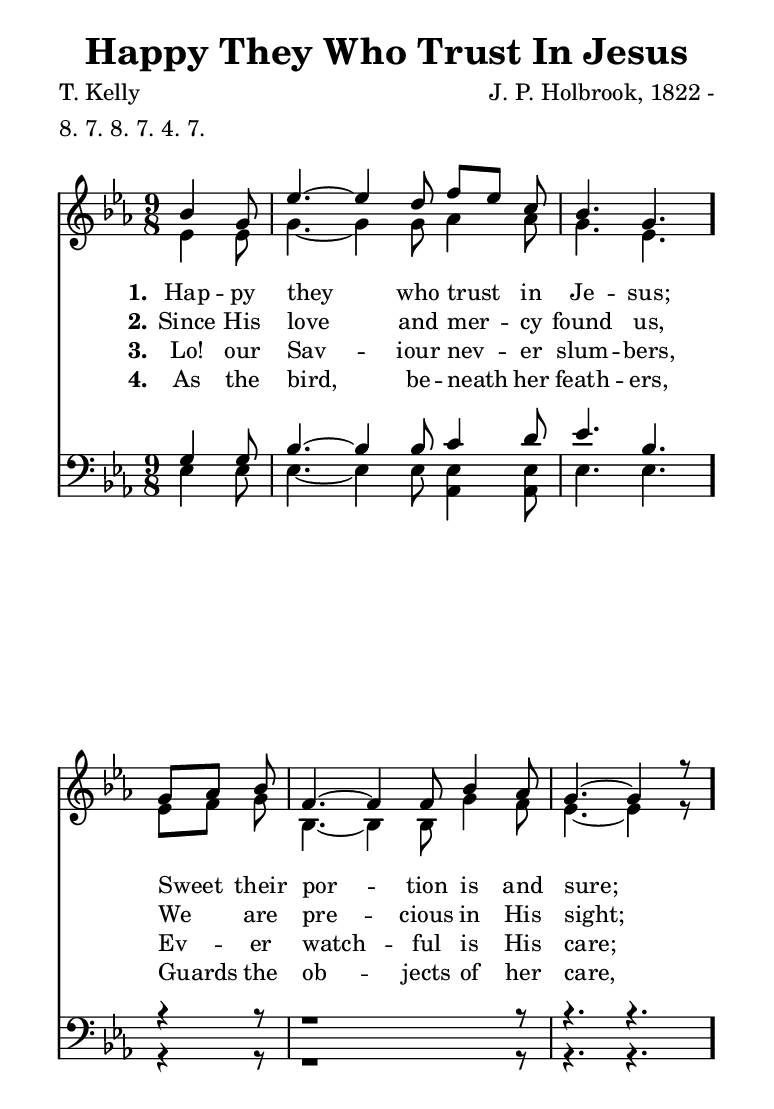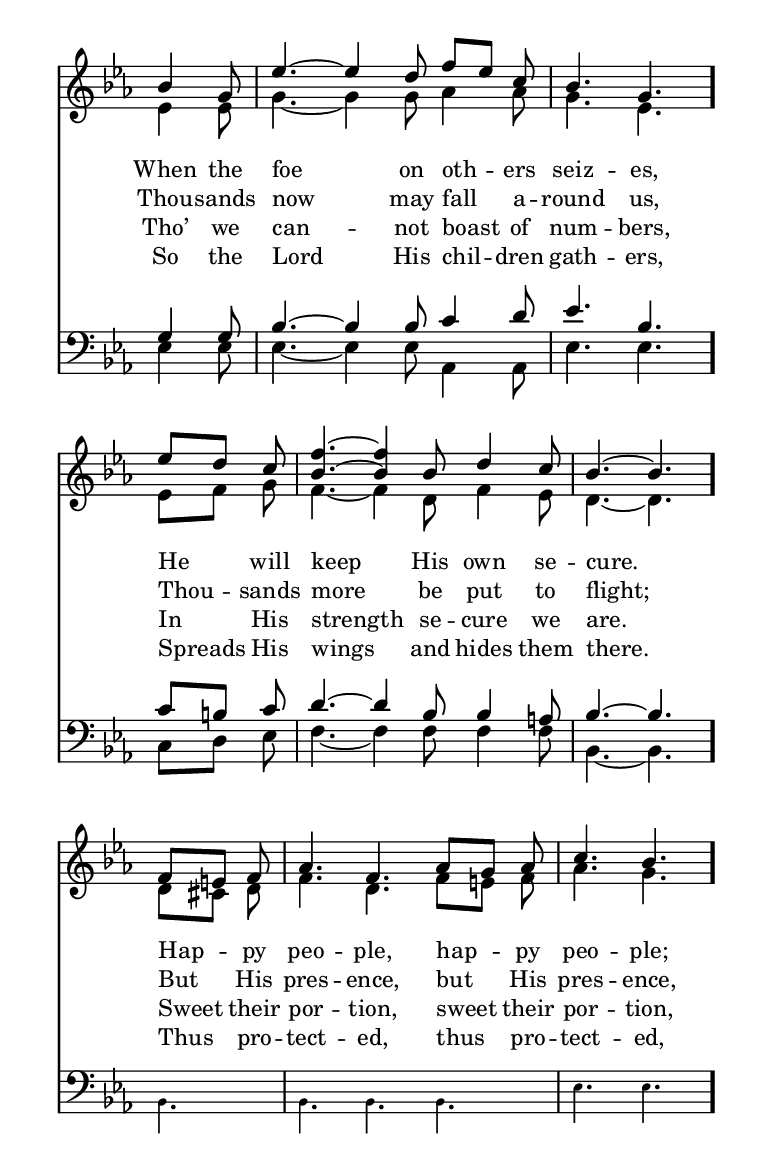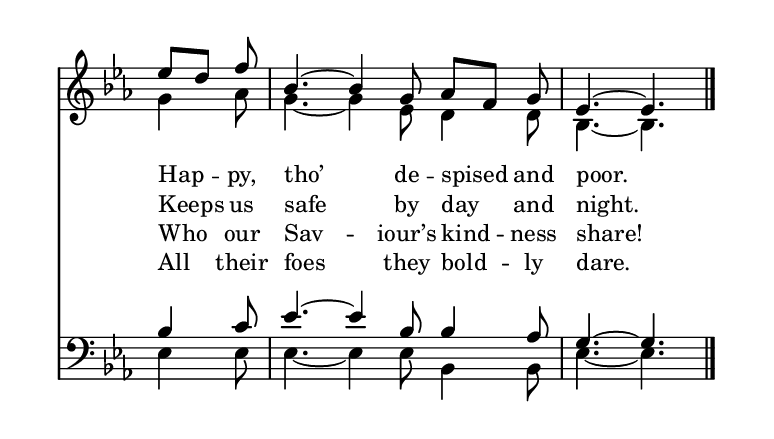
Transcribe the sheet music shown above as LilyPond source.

\include "common/global.ily"
\paper {
  \include "common/paper.ily"
  ragged-last-bottom = ##t
}

\header{
  hymnnumber = "215"
  title = "Happy They Who Trust In Jesus"
  tunename = "Segur"
  meter = "8. 7. 8. 7. 4. 7."
  poet = "T. Kelly"
  composer = "J. P. Holbrook, 1822 -"
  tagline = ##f
}

global = {
  \include "common/overrides.ily"
  \override Staff.TimeSignature.style = #'numbered
  \time 9/8
  \override Score.MetronomeMark.transparent = ##t % hide all fermata changes too
  \tempo 4=100
  \key ees \major
  \partial 4.
  \autoBeamOff
}

notesSoprano = {
\global
\relative c'' {

  bes4 g8 | ees'4. ~ ees4 d8 f8[ ees] c | bes4. g
  g8[ aes] bes | f4. ~ f4 f8 bes4 aes8 | g4. ~ g4 r8
  bes4 g8 | ees'4. ~ ees4 d8 f8[ ees] c | bes4. g
  ees'8[ d] c | <f bes,>4. ~ <f bes,>4 bes,8 d4 c8 | bes4. ~ bes
  f8[ e] f | aes4. f aes8[ g] aes | c4. bes
  ees8[ d] f | bes,4. ~ bes4 g8 aes8[ f] g | ees4. ~ ees

  \bar "|."

}
}

notesAlto = {
\global
\relative e' {

  ees4 ees8 | g4. ~ g4 g8 aes4 aes8 | g4. ees
  ees8[ f] g | bes,4. ~ bes4 bes8 g'4 f8 | ees4. ~ ees4 r8
  ees4 ees8 | g4. ~ g4 g8 aes4 aes8 | g4. ees
  ees8[ f] g | f4. ~ f4 d8 f4 ees8 | d4. ~ d
  d8[ cis] d | f4. d f8[ e] f | aes4. g
  g4 aes8 | g4. ~ g4 ees8 d4 d8 | bes4. ~ bes

}
}

notesTenor = {
\global
\relative a {

  g4 g8 | bes4. ~ bes4 bes8 c4 d8 | ees4. bes
  r4 r8 | r1 r8 | r4. r4. % TODO whole-measure rest
  g4 g8 | bes4. ~ bes4 bes8 c4 d8 | ees4. bes
  c8[ b] c | d4. ~ d4 bes8 bes4 a8 | bes4. ~ bes
  { \repeat unfold 9 \skip 4 }
  bes4 c8 | ees4. ~ ees4 bes8 bes4 aes8 | g4. ~ g


}
}

notesBass = {
\global
\relative f {

  ees4 ees8 | ees4. ~ ees4 ees8 <ees aes,>4 <ees aes,>8 | ees4. ees
  r4 r8 | r1 r8 | r4. r4. % TODO whole-measure rest
  ees4 ees8 | ees4. ~ ees4 ees8 aes,4 aes8 | ees'4. ees
  c8[ d] ees | f4. ~ f4 f8 f4 f8 | bes,4. ~ bes
  \override NoteHead.font-size = #-4
  bes4. | bes bes bes | ees4. ees
  \override NoteHead.font-size = #0
  ees4 ees8 | ees4. ~ ees4 ees8 bes4 bes8 | ees4. ~ ees

}
}

wordsA = \lyricmode {
\set stanza = "1."

Hap -- py they who trust in Je -- sus; \bar "."
Sweet their por -- tion is and sure; \bar "."
When the foe on oth -- ers seiz -- es, \bar "."
He will keep His own se -- cure. \bar "."
Hap -- py peo -- ple, %{HIDE>%} hap -- py peo -- ple; %{<HIDE%} \bar "."
Hap -- py, tho’ de -- spised and poor. \bar "."

}

wordsB = \lyricmode {
\set stanza = "2."

Since His love and mer -- cy found us,
We are pre -- cious in His sight;
Thou -- sands now may fall a -- round us,
Thou -- sands more be put to flight;
But His pres -- ence, %{HIDE>%} but His pres -- ence, %{<HIDE%}
Keeps us safe by day and night.

}

wordsC = \lyricmode {
\set stanza = "3."

Lo! our Sav -- iour nev -- er slum -- bers,
Ev -- er watch -- ful is His care;
Tho’ we can -- not boast of num -- bers,
In His strength se -- cure we are.
Sweet their por -- tion, %{HIDE>%} sweet their por -- tion, %{<HIDE%}
Who our Sav -- iour’s kind -- ness share!

}

wordsD = \lyricmode {
\set stanza = "4."

As the bird, be -- neath her feath -- ers,
Guards the ob -- jects of her care,
So the Lord His chil -- dren gath -- ers,
Spreads His wings and hides them there.
Thus pro -- tect -- ed, %{HIDE>%} thus pro -- tect -- ed, %{<HIDE%}
All their foes they bold -- ly dare.

}

\score {
  \context ChoirStaff <<
    \context Staff = upper <<
      \set ChoirStaff.systemStartDelimiter = #'SystemStartBar
      \context Voice  = sopranos { \voiceOne << \notesSoprano >> }
      \context Voice  = altos { \voiceTwo << \notesAlto >> }
      \context Lyrics = one   \lyricsto sopranos \wordsA
      \context Lyrics = two   \lyricsto sopranos \wordsB
      \context Lyrics = three \lyricsto sopranos \wordsC
      \context Lyrics = four  \lyricsto sopranos \wordsD
    >>
    \context Staff = men <<
      \clef bass
      \context Voice  = tenors { \voiceOne << \notesTenor >> }
      \context Voice  = basses { \voiceTwo << \notesBass >> }
    >>
  >>
  \layout {
    \include "common/layout.ily"
  }
  \midi{
    \include "common/midi.ily"
  }
}

\version "2.19.49"  % necessary for upgrading to future LilyPond versions.

% vi:set et ts=2 sw=2 ai nocindent syntax=lilypond:
